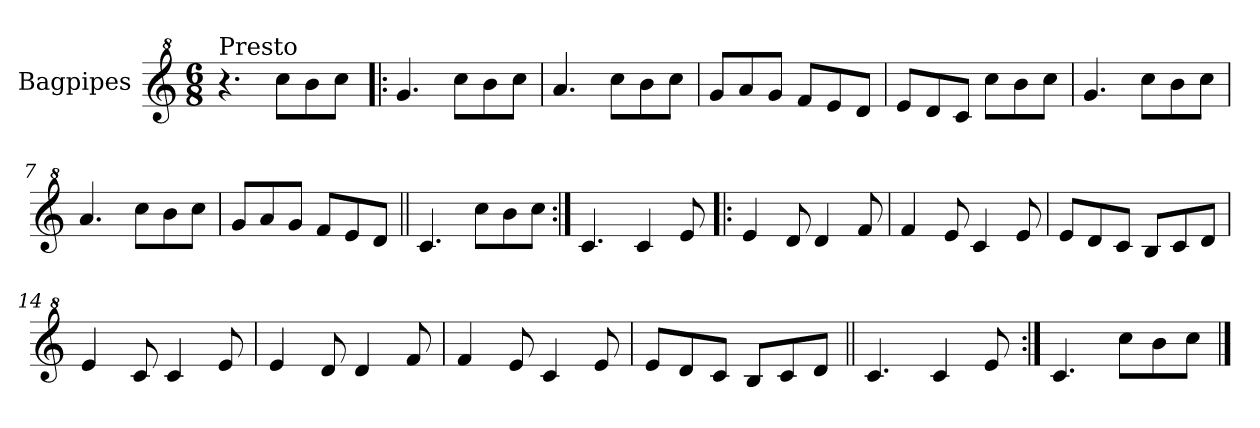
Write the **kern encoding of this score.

**kern
*part1
*staff1
*I"Bagpipes
*I'Bag
*clefG^2
*k[]
*C:
*M6/8
=1
!LO:TX:a:t=Presto
4.r
8ccc\L
8bb\
8ccc\J
=2!|:
4.gg/
8ccc\L
8bb\
8ccc\J
=3
4.aa/
8ccc\L
8bb\
8ccc\J
=4
8gg/L
8aa/
8gg/J
8ff/L
8ee/
8dd/J
=5
8ee/L
8dd/
8cc/J
8ccc\L
8bb\
8ccc\J
=6
4.gg/
8ccc\L
8bb\
8ccc\J
=7
4.aa/
8ccc\L
8bb\
8ccc\J
=8
8gg/L
8aa/
8gg/J
8ff/L
8ee/
8dd/J
!!LO:LB:g=z
=9||
4.cc/
8ccc\L
8bb\
8ccc\J
=10:|!
4.cc/
4cc/
8ee/
=11!|:
4ee/
8dd/
4dd/
8ff/
=12
4ff/
8ee/
4cc/
8ee/
=13
8ee/L
8dd/
8cc/J
8b/L
8cc/
8dd/J
=14
4ee/
8cc/
4cc/
8ee/
=15
4ee/
8dd/
4dd/
8ff/
=16
4ff/
8ee/
4cc/
8ee/
!!LO:LB:g=z
=17
8ee/L
8dd/
8cc/J
8b/L
8cc/
8dd/J
=18||
4.cc/
4cc/
8ee/
=19:|!
4.cc/
8ccc\L
8bb\
8ccc\J
==
*-
